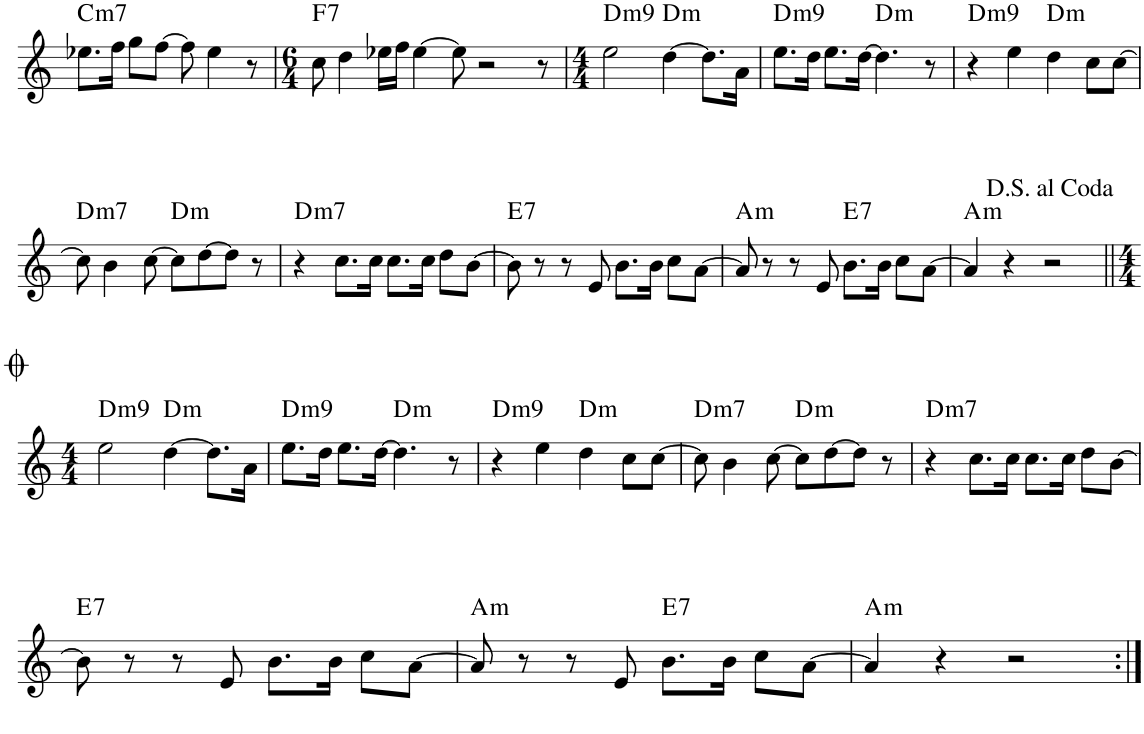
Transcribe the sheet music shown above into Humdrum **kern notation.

**kern	**harte
*part1	*part1
*staff1	*
*I"Piano	*
*I'Pno.	*
!!LO:PB:g=z
*clefG2	*
*k[]	*
*M4/4	*
=45	=45
!	!LO:H:kt=m7
8.ee-X\L	C:min7
16ff\Jk	.
8gg\L	.
[8ff\J	.
8ff\]	.
4ee-\	.
8r	.
=46	=46
*M6/4	*
!	!LO:H:kt=7
8cc\	F:7
4dd\	.
16ee-X\LL	.
16ff\JJ	.
[4ee-\	.
8ee-\]	.
2r	.
8r	.
=47	=47
*M4/4	*
!	!LO:H:kt=m9
2ee\	D:min9
!	!LO:H:kt=m
[4dd\	D:min
8.dd\L]	.
16a\Jk	.
=48	=48
!	!LO:H:kt=m9
8.ee\L	D:min9
16dd\Jk	.
8.ee\L	.
[16dd\Jk	.
!	!LO:H:kt=m
4.dd\]	D:min
8r	.
=49	=49
!	!LO:H:kt=m9
4r	D:min9
4ee\	.
!	!LO:H:kt=m
4dd\	D:min
8cc\L	.
[8cc\J	.
!!LO:LB:g=z
=50	=50
!	!LO:H:kt=m7
8cc\]	D:min7
4b\	.
[8cc\	.
!	!LO:H:kt=m
8cc\L]	D:min
[8dd\	.
8dd\J]	.
8r	.
=51	=51
!	!LO:H:kt=m7
4r	D:min7
8.cc\L	.
16cc\Jk	.
8.cc\L	.
16cc\Jk	.
8dd\L	.
[8b\J	.
=52	=52
!	!LO:H:kt=7
8b\]	E:7
8r	.
8r	.
8e/	.
8.b\L	.
16b\Jk	.
8cc\L	.
[8a\J	.
=53	=53
!	!LO:H:kt=m
8a/]	A:min
8r	.
8r	.
8e/	.
!	!LO:H:kt=7
8.b\L	E:7
16b\Jk	.
8cc\L	.
[8a\J	.
=54	=54
!	!LO:H:kt=m
4a/]	A:min
4r	.
2r	.
!!LO:LB:g=z
=55||	=55||
*M4/4	*
!	!LO:H:kt=m9
2ee\	D:min9
!	!LO:H:kt=m
[4dd\	D:min
8.dd\L]	.
16a\Jk	.
=56	=56
!	!LO:H:kt=m9
8.ee\L	D:min9
16dd\Jk	.
8.ee\L	.
[16dd\Jk	.
!	!LO:H:kt=m
4.dd\]	D:min
8r	.
=57	=57
!	!LO:H:kt=m9
4r	D:min9
4ee\	.
!	!LO:H:kt=m
4dd\	D:min
8cc\L	.
[8cc\J	.
=58	=58
!	!LO:H:kt=m7
8cc\]	D:min7
4b\	.
[8cc\	.
!	!LO:H:kt=m
8cc\L]	D:min
[8dd\	.
8dd\J]	.
8r	.
=59	=59
!	!LO:H:kt=m7
4r	D:min7
8.cc\L	.
16cc\Jk	.
8.cc\L	.
16cc\Jk	.
8dd\L	.
[8b\J	.
!!LO:LB:g=z
=60	=60
!	!LO:H:kt=7
8b\]	E:7
8r	.
8r	.
8e/	.
8.b\L	.
16b\Jk	.
8cc\L	.
[8a\J	.
=61	=61
!	!LO:H:kt=m
8a/]	A:min
8r	.
8r	.
8e/	.
!	!LO:H:kt=7
8.b\L	E:7
16b\Jk	.
8cc\L	.
[8a\J	.
=62	=62
!	!LO:H:kt=m
4a/]	A:min
4r	.
2r	.
=:|!	=:|!
*-	*-
